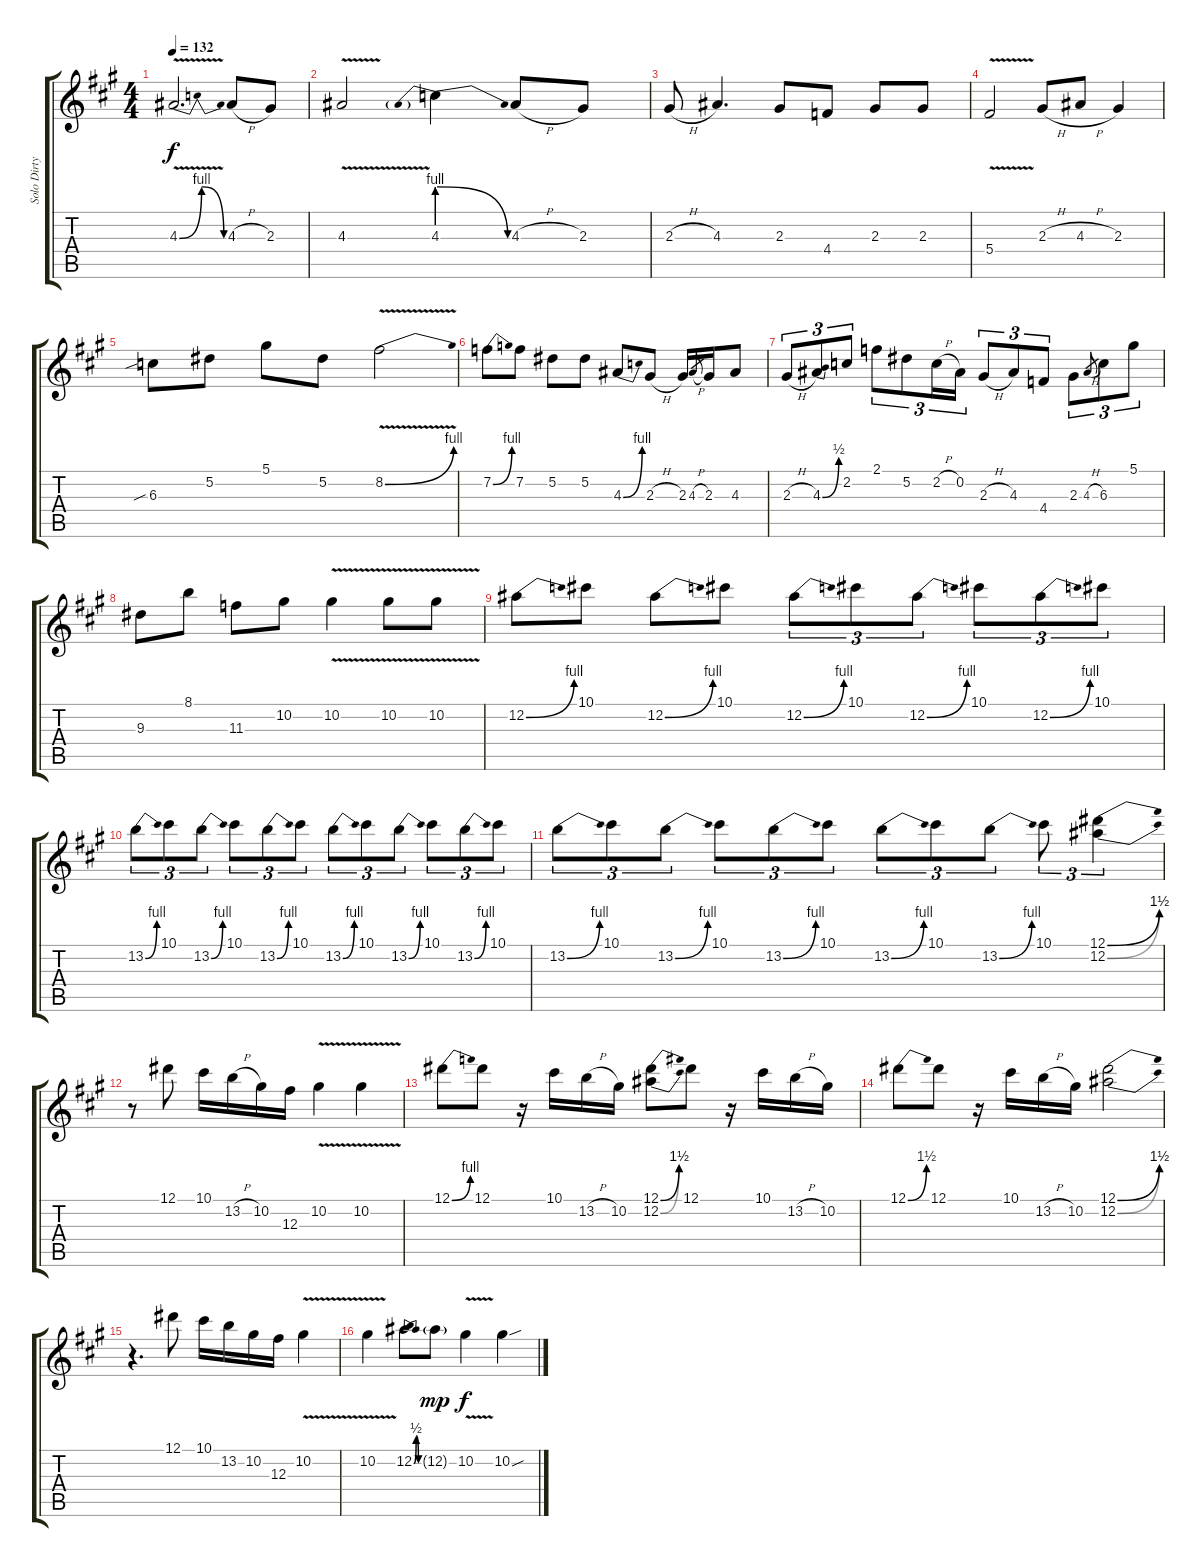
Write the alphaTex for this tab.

\track ("Solo Dirty" "Solo Dirty") {instrument distortionguitar bank 255}
\staff {score tabs}
\tuning (Eb4 Bb3 Gb3 Db3 Ab2 Eb2) {hide}
\ts (4 4)
\tempo 132
\clef g2
\ks a
4.3{be (bendrelease 0 0 30 4 30 4 60 0) v}.2{d dy f} 4.3{h}.8 2.3.8 |
4.3{v}.2 4.3{be (prebendrelease 0 4 60 0)}.4 4.3{h}.8 2.3.8 |
2.3{h}.8 4.3.4{d} 2.3.8 4.4.8 2.3.8 2.3.8 |
5.4{v}.2 2.3{h}.8 4.3{h}.8 2.3.4 |
6.3{sib}.8 5.2.8 5.1.8 5.2.8 8.2{be (bend 0 0 60 4) v}.2 |
7.2{be (bend 0 0 60 4)}.8 7.2.8 5.2.8 5.2.8 4.3{be (bend 0 0 60 4)}.8 2.3{h}.8 2.3.16 4.3{h}.8{gr} 2.3.16 4.3.8 |
2.3{h}.8{tu (3 2)} 4.3{be (bend 0 0 60 2)}.8{tu (3 2)} 2.2.8{tu (3 2)} 2.1.8{tu (3 2)} 5.2.8{tu (3 2)} 2.2{h}.16{tu (3 2)} 0.2.16{tu (3 2)} 2.3{h}.8{tu (3 2)} 4.3.8{tu (3 2)} 4.4.8{tu (3 2)} 2.3.8{tu (3 2)} 4.3{h}.8{gr} 6.3.8{tu (3 2)} 5.1.8{tu (3 2)} |
9.3.8 8.1.8 11.3.8 10.2.8 10.2{v}.4 10.2{v}.8 10.2{v}.8 |
12.2{be (bend 0 0 60 4)}.8 10.1.8 12.2{be (bend 0 0 60 4)}.8 10.1.8 12.2{be (bend 0 0 60 4)}.8{tu (3 2)} 10.1.8{tu (3 2)} 12.2{be (bend 0 0 60 4)}.8{tu (3 2)} 10.1.8{tu (3 2)} 12.2{be (bend 0 0 60 4)}.8{tu (3 2)} 10.1.8{tu (3 2)} |
13.2{be (bend 0 0 60 4)}.8{tu (3 2)} 10.1.8{tu (3 2)} 13.2{be (bend 0 0 60 4)}.8{tu (3 2)} 10.1.8{tu (3 2)} 13.2{be (bend 0 0 60 4)}.8{tu (3 2)} 10.1.8{tu (3 2)} 13.2{be (bend 0 0 60 4)}.8{tu (3 2)} 10.1.8{tu (3 2)} 13.2{be (bend 0 0 60 4)}.8{tu (3 2)} 10.1.8{tu (3 2)} 13.2{be (bend 0 0 60 4)}.8{tu (3 2)} 10.1.8{tu (3 2)} |
13.2{be (bend 0 0 60 4)}.8{tu (3 2)} 10.1.8{tu (3 2)} 13.2{be (bend 0 0 60 4)}.8{tu (3 2)} 10.1.8{tu (3 2)} 13.2{be (bend 0 0 60 4)}.8{tu (3 2)} 10.1.8{tu (3 2)} 13.2{be (bend 0 0 60 4)}.8{tu (3 2)} 10.1.8{tu (3 2)} 13.2{be (bend 0 0 60 4)}.8{tu (3 2)} 10.1.8{tu (3 2)} (12.1{be (bend 0 0 60 6)} 12.2{be (bend 0 0 60 6)}).4{tu (3 2)} |
r.8 12.1.8 10.1.16 13.2{h}.16 10.2.16 12.3.16 10.2{v}.4 10.2{v}.4 |
12.1{be (bend 0 0 60 4)}.8 12.1.8 r.16 10.1.16 13.2{h}.16 10.2.16 (12.1{be (bend 0 0 60 6)} 12.2{be (bend 0 0 60 6)}).8 12.1.8 r.16 10.1.16 13.2{h}.16 10.2.16 |
12.1{be (bend 0 0 60 6)}.8 12.1.8 r.16 10.1.16 13.2{h}.16 10.2.16 (12.1{be (bend 0 0 60 6)} 12.2{be (bend 0 0 60 6)}).2 |
r.4{d} 12.1.8 10.1.16 13.2.16 10.2.16 12.3.16 10.2{v}.4 |
10.2{v}.4 12.2{be (bendrelease 0 0 10 2 45 2 60 0)}.8 12.2{g}.8{dy mp} 10.2{v}.4{dy f} 10.2{sou}.4
